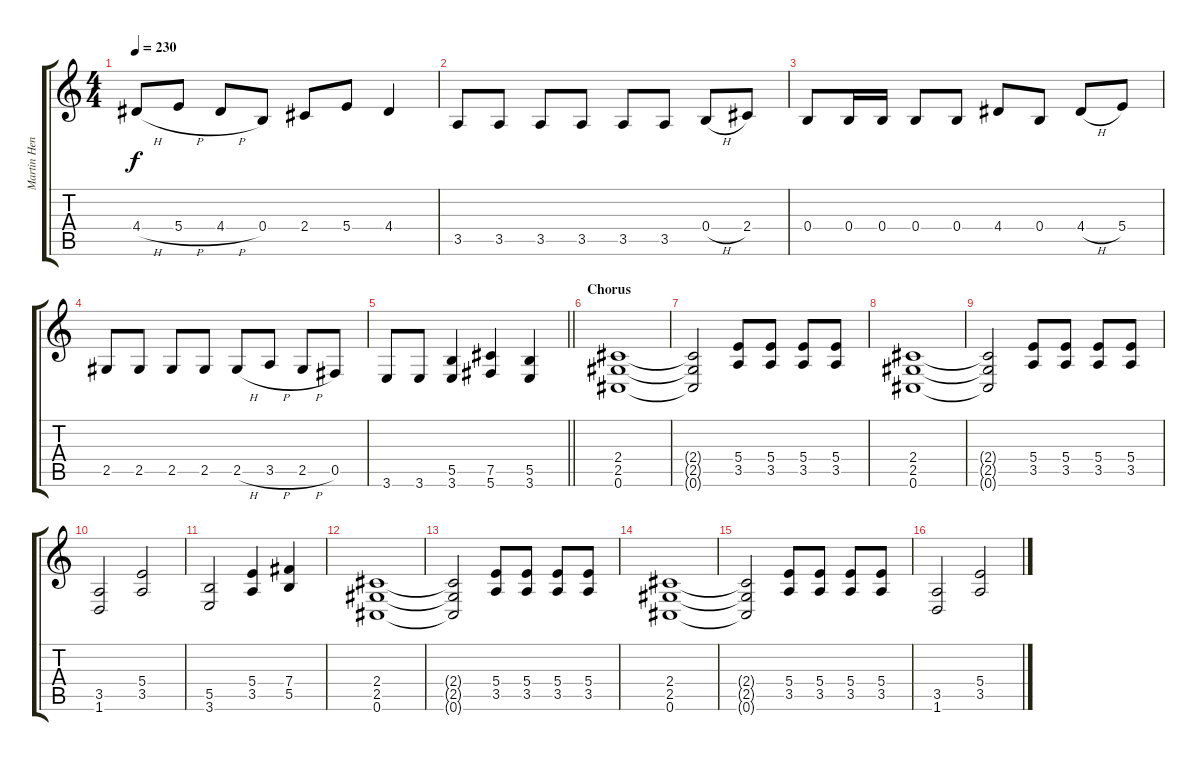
\track ("Martin Henriksson" "Martin Hen") {instrument distortionguitar}
\staff {score tabs}
\tuning (Db4 Ab3 E3 B2 Gb2 Db2) {hide}
\ts (4 4)
\tempo 230
\clef g2
\ks c
4.4{h}.8{dy f} 5.4{h}.8 4.4{h}.8 0.4.8 2.4.8 5.4.8 4.4.4 |
3.5.8 3.5.8 3.5.8 3.5.8 3.5.8 3.5.8 0.4{h}.8 2.4.8 |
0.4.8 0.4.16 0.4.16 0.4.8 0.4.8 4.4.8 0.4.8 4.4{h}.8 5.4.8 |
2.5.8 2.5.8 2.5.8 2.5.8 2.5{h}.8 3.5{h}.8 2.5{h}.8 0.5.8 |
\barLineRight lightlight
3.6.8 3.6.8 (5.5 3.6).4 (7.5 5.6).4 (5.5 3.6).4 |
\section ("" "Chorus")
(2.4 2.5 0.6).1 |
(2.4{t} 2.5{t} 0.6{t}).2 (5.4 3.5).8 (5.4 3.5).8 (5.4 3.5).8 (5.4 3.5).8 |
(2.4 2.5 0.6).1 |
(2.4{t} 2.5{t} 0.6{t}).2 (5.4 3.5).8 (5.4 3.5).8 (5.4 3.5).8 (5.4 3.5).8 |
(3.5 1.6).2 (5.4 3.5).2 |
(5.5 3.6).2 (5.4 3.5).4 (7.4 5.5).4 |
(2.4 2.5 0.6).1 |
(2.4{t} 2.5{t} 0.6{t}).2 (5.4 3.5).8 (5.4 3.5).8 (5.4 3.5).8 (5.4 3.5).8 |
(2.4 2.5 0.6).1 |
(2.4{t} 2.5{t} 0.6{t}).2 (5.4 3.5).8 (5.4 3.5).8 (5.4 3.5).8 (5.4 3.5).8 |
(3.5 1.6).2 (5.4 3.5).2
